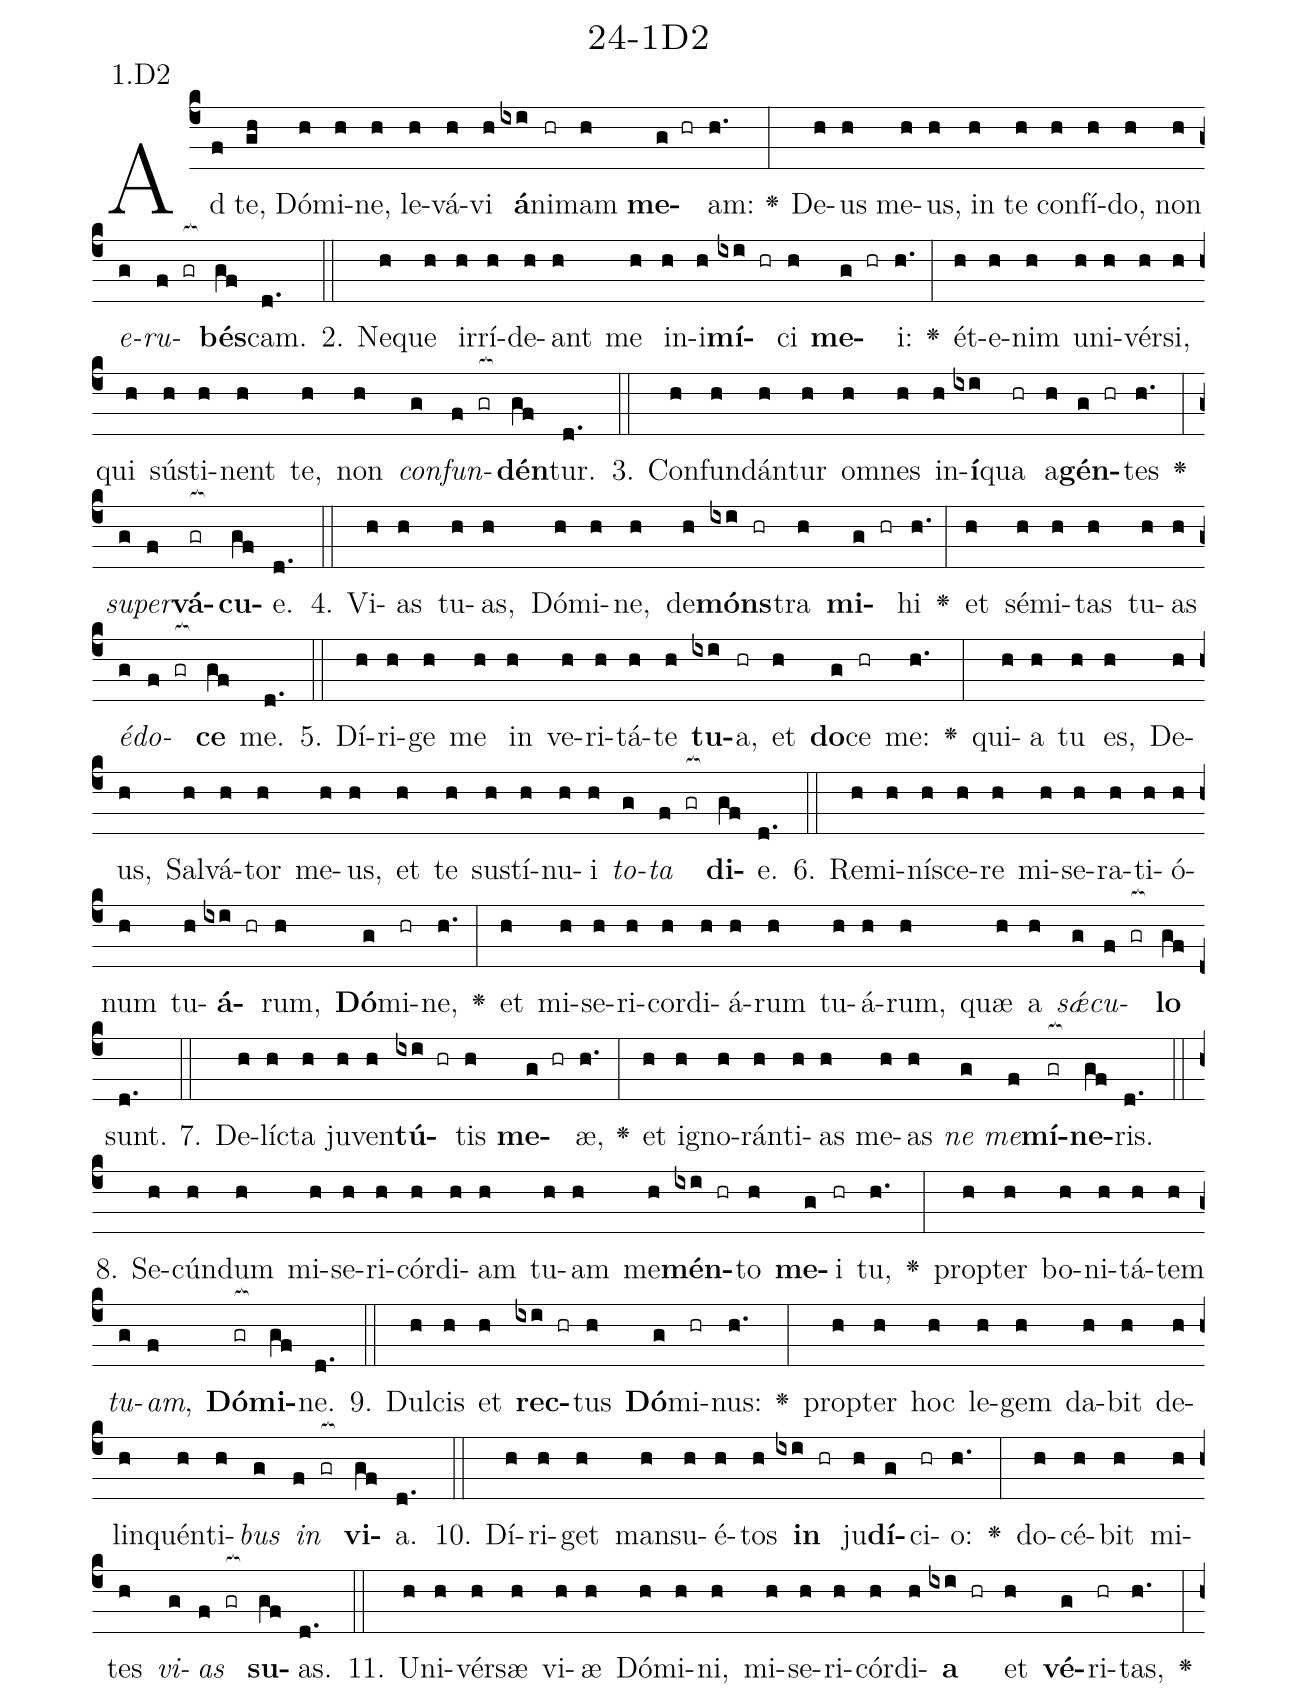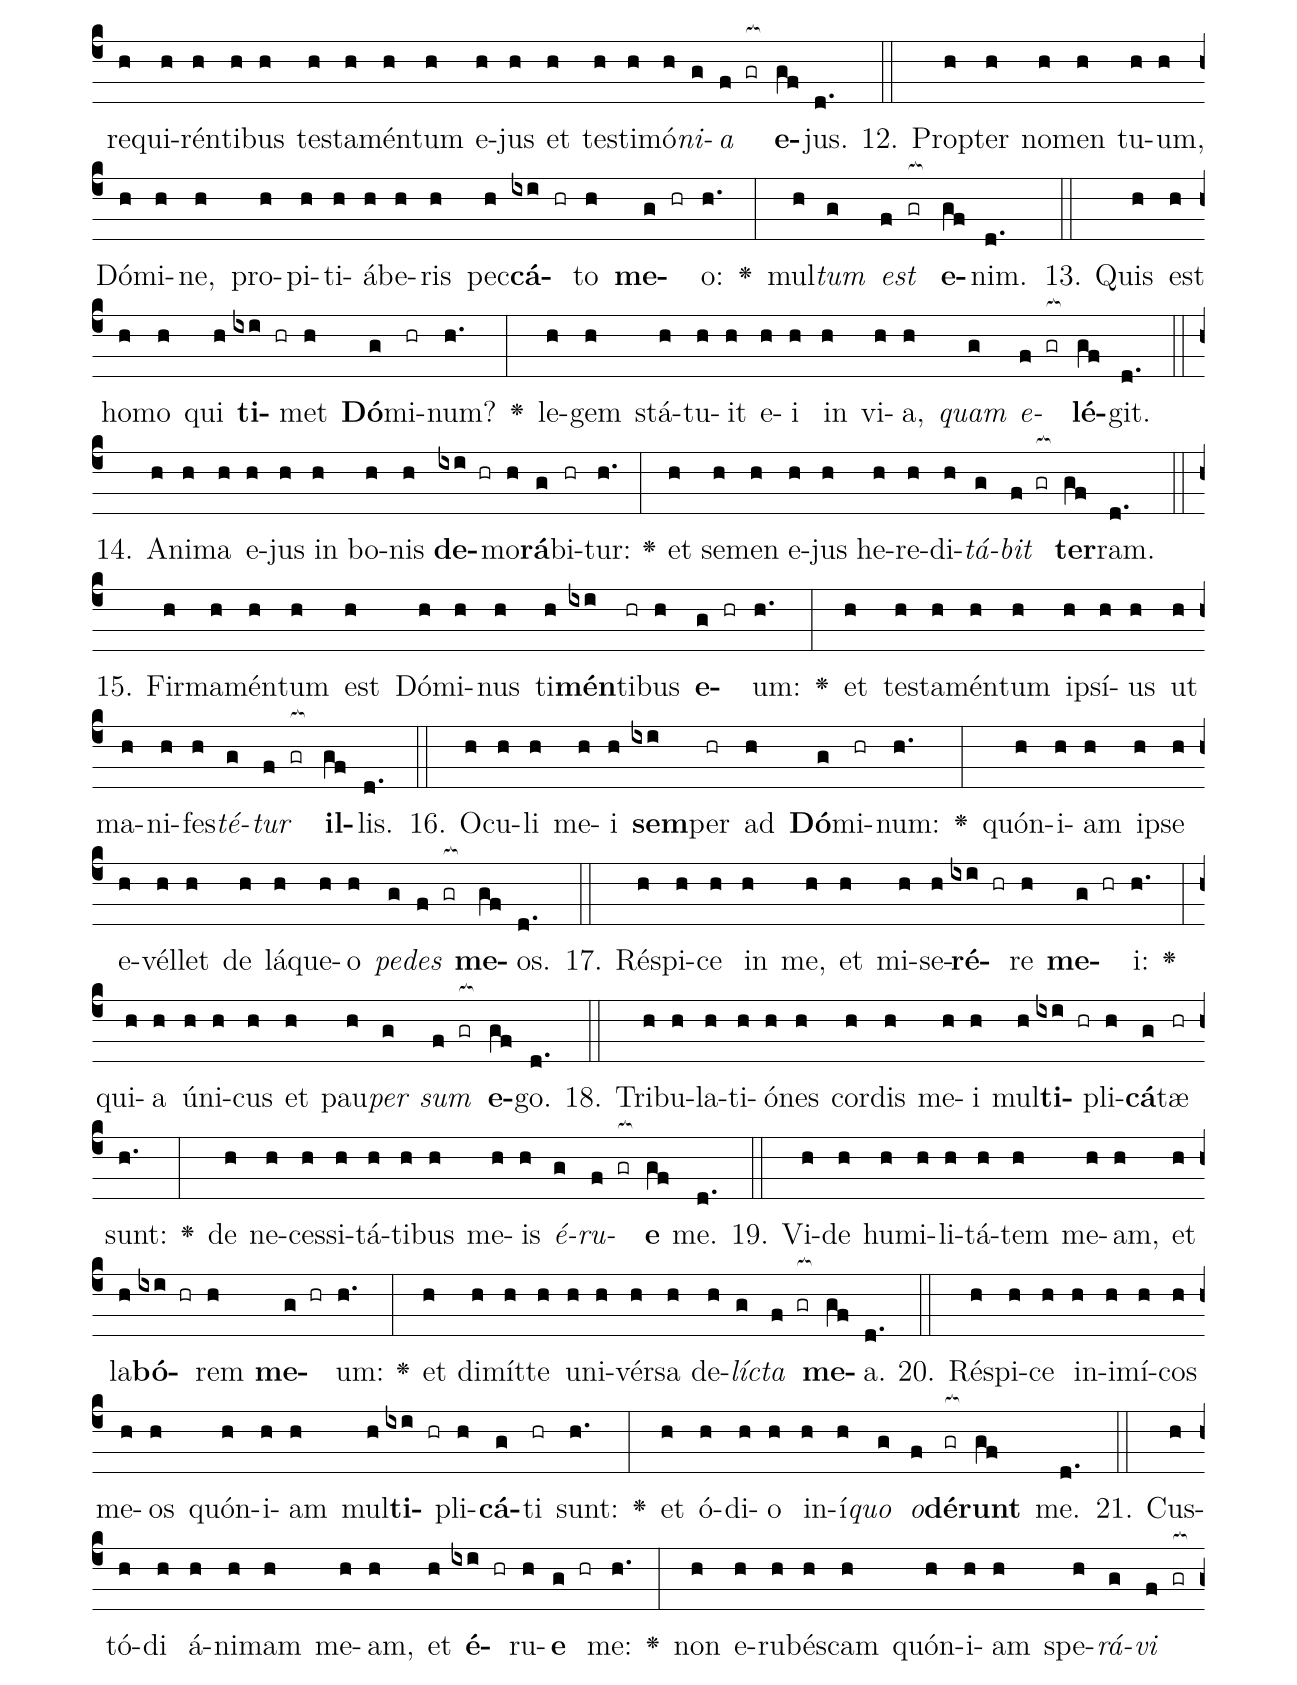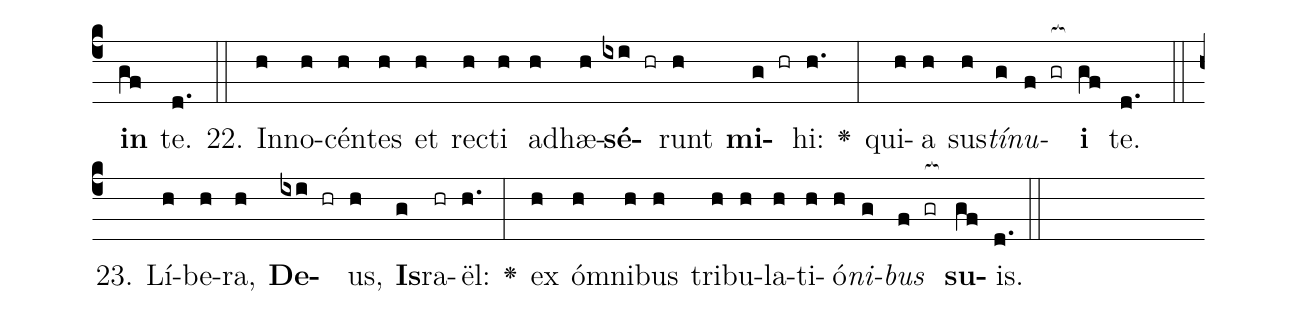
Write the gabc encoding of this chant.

name: 24-1D2;
annotation: 1.D2;
%%
(c4)Ad(f) te,(gh) Dó(h)mi(h)ne,(h) le(h)vá(h)vi(h) <b>á</b>(ixi)ni(hr)mam(h) <b>me</b>(g hr)am:(h.) <v>\greheightstar</v>(:) De(h)us(h) me(h)us,(h) in(h) te(h) con(h)fí(h)do,(h) non(h) <i>e</i>(g)<i>ru</i>(f gr[ocb:1{])<b>bés</b>(gf[ocb:0}])cam.(d.) (::)
2. Ne(h)que(h) ir(h)rí(h)de(h)ant(h) me(h) in(h)i(h)<b>mí</b>(ixi hr)ci(h) <b>me</b>(g hr)i:(h.) <v>\greheightstar</v>(:) ét(h)e(h)nim(h) u(h)ni(h)vér(h)si,(h) qui(h) sús(h)ti(h)nent(h) te,(h) non(h) <i>con</i>(g)<i>fun</i>(f gr[ocb:1{])<b>dén</b>(gf[ocb:0}])tur.(d.) (::)
3. Con(h)fun(h)dán(h)tur(h) om(h)nes(h) in(h)<b>í</b>(ixi)qua(hr) a(h)<b>gén</b>(g hr)tes(h.) <v>\greheightstar</v>(:) <i>su</i>(g)<i>per</i>(f)<b>vá</b>(gr[ocb:1{])<b>cu</b>(gf[ocb:0}])e.(d.) (::)
4. Vi(h)as(h) tu(h)as,(h) Dó(h)mi(h)ne,(h) de(h)<b>móns</b>(ixi hr)tra(h) <b>mi</b>(g hr)hi(h.) <v>\greheightstar</v>(:) et(h) sé(h)mi(h)tas(h) tu(h)as(h) <i>é</i>(g)<i>do</i>(f gr[ocb:1{])<b>ce</b>(gf[ocb:0}]) me.(d.) (::)
5. Dí(h)ri(h)ge(h) me(h) in(h) ve(h)ri(h)tá(h)te(h) <b>tu</b>(ixi)a,(hr) et(h) <b>do</b>(g)ce(hr) me:(h.) <v>\greheightstar</v>(:) qui(h)a(h) tu(h) es,(h) De(h)us,(h) Sal(h)vá(h)tor(h) me(h)us,(h) et(h) te(h) sus(h)tí(h)nu(h)i(h) <i>to</i>(g)<i>ta</i>(f gr[ocb:1{]) <b>di</b>(gf[ocb:0}])e.(d.) (::)
6. Re(h)mi(h)ní(h)sce(h)re(h) mi(h)se(h)ra(h)ti(h)ó(h)num(h) tu(h)<b>á</b>(ixi hr)rum,(h) <b>Dó</b>(g)mi(hr)ne,(h.) <v>\greheightstar</v>(:) et(h) mi(h)se(h)ri(h)cor(h)di(h)á(h)rum(h) tu(h)á(h)rum,(h) quæ(h) a(h) <i>sǽ</i>(g)<i>cu</i>(f gr[ocb:1{])<b>lo</b>(gf[ocb:0}]) sunt.(d.) (::)
7. De(h)líc(h)ta(h) ju(h)ven(h)<b>tú</b>(ixi hr)tis(h) <b>me</b>(g hr)æ,(h.) <v>\greheightstar</v>(:) et(h) i(h)gno(h)rán(h)ti(h)as(h) me(h)as(h) <i>ne</i>(g) <i>me</i>(f)<b>mí</b>(gr[ocb:1{])<b>ne</b>(gf[ocb:0}])ris.(d.) (::)
8. Se(h)cún(h)dum(h) mi(h)se(h)ri(h)cór(h)di(h)am(h) tu(h)am(h) me(h)<b>mén</b>(ixi hr)to(h) <b>me</b>(g)i(hr) tu,(h.) <v>\greheightstar</v>(:) prop(h)ter(h) bo(h)ni(h)tá(h)tem(h) <i>tu</i>(g)<i>am</i>,(f) <b>Dó</b>(gr[ocb:1{])<b>mi</b>(gf[ocb:0}])ne.(d.) (::)
9. Dul(h)cis(h) et(h) <b>rec</b>(ixi hr)tus(h) <b>Dó</b>(g)mi(hr)nus:(h.) <v>\greheightstar</v>(:) prop(h)ter(h) hoc(h) le(h)gem(h) da(h)bit(h) de(h)lin(h)quén(h)ti(h)<i>bus</i>(g) <i>in</i>(f gr[ocb:1{]) <b>vi</b>(gf[ocb:0}])a.(d.) (::)
10. Dí(h)ri(h)get(h) man(h)su(h)é(h)tos(h) <b>in</b>(ixi hr) ju(h)<b>dí</b>(g)ci(hr)o:(h.) <v>\greheightstar</v>(:) do(h)cé(h)bit(h) mi(h)tes(h) <i>vi</i>(g)<i>as</i>(f gr[ocb:1{]) <b>su</b>(gf[ocb:0}])as.(d.) (::)
11. U(h)ni(h)vér(h)sæ(h) vi(h)æ(h) Dó(h)mi(h)ni,(h) mi(h)se(h)ri(h)cór(h)di(h)<b>a</b>(ixi hr) et(h) <b>vé</b>(g)ri(hr)tas,(h.) <v>\greheightstar</v>(:) re(h)qui(h)rén(h)ti(h)bus(h) tes(h)ta(h)mén(h)tum(h) e(h)jus(h) et(h) tes(h)ti(h)mó(h)<i>ni</i>(g)<i>a</i>(f gr[ocb:1{]) <b>e</b>(gf[ocb:0}])jus.(d.) (::)
12. Prop(h)ter(h) no(h)men(h) tu(h)um,(h) Dó(h)mi(h)ne,(h) pro(h)pi(h)ti(h)á(h)be(h)ris(h) pec(h)<b>cá</b>(ixi hr)to(h) <b>me</b>(g hr)o:(h.) <v>\greheightstar</v>(:) mul(h)<i>tum</i>(g) <i>est</i>(f gr[ocb:1{]) <b>e</b>(gf[ocb:0}])nim.(d.) (::)
13. Quis(h) est(h) ho(h)mo(h) qui(h) <b>ti</b>(ixi hr)met(h) <b>Dó</b>(g)mi(hr)num?(h.) <v>\greheightstar</v>(:) le(h)gem(h) stá(h)tu(h)it(h) e(h)i(h) in(h) vi(h)a,(h) <i>quam</i>(g) <i>e</i>(f gr[ocb:1{])<b>lé</b>(gf[ocb:0}])git.(d.) (::)
14. A(h)ni(h)ma(h) e(h)jus(h) in(h) bo(h)nis(h) <b>de</b>(ixi hr)mo(h)<b>rá</b>(g)bi(hr)tur:(h.) <v>\greheightstar</v>(:) et(h) se(h)men(h) e(h)jus(h) he(h)re(h)di(h)<i>tá</i>(g)<i>bit</i>(f gr[ocb:1{]) <b>ter</b>(gf[ocb:0}])ram.(d.) (::)
15. Fir(h)ma(h)mén(h)tum(h) est(h) Dó(h)mi(h)nus(h) ti(h)<b>mén</b>(ixi)ti(hr)bus(h) <b>e</b>(g hr)um:(h.) <v>\greheightstar</v>(:) et(h) tes(h)ta(h)mén(h)tum(h) ip(h)sí(h)us(h) ut(h) ma(h)ni(h)fes(h)<i>té</i>(g)<i>tur</i>(f gr[ocb:1{]) <b>il</b>(gf[ocb:0}])lis.(d.) (::)
16. O(h)cu(h)li(h) me(h)i(h) <b>sem</b>(ixi)per(hr) ad(h) <b>Dó</b>(g)mi(hr)num:(h.) <v>\greheightstar</v>(:) quón(h)i(h)am(h) ip(h)se(h) e(h)vél(h)let(h) de(h) lá(h)que(h)o(h) <i>pe</i>(g)<i>des</i>(f gr[ocb:1{]) <b>me</b>(gf[ocb:0}])os.(d.) (::)
17. Ré(h)spi(h)ce(h) in(h) me,(h) et(h) mi(h)se(h)<b>ré</b>(ixi hr)re(h) <b>me</b>(g hr)i:(h.) <v>\greheightstar</v>(:) qui(h)a(h) ú(h)ni(h)cus(h) et(h) pau(h)<i>per</i>(g) <i>sum</i>(f gr[ocb:1{]) <b>e</b>(gf[ocb:0}])go.(d.) (::)
18. Tri(h)bu(h)la(h)ti(h)ó(h)nes(h) cor(h)dis(h) me(h)i(h) mul(h)<b>ti</b>(ixi hr)pli(h)<b>cá</b>(g)tæ(hr) sunt:(h.) <v>\greheightstar</v>(:) de(h) ne(h)ces(h)si(h)tá(h)ti(h)bus(h) me(h)is(h) <i>é</i>(g)<i>ru</i>(f gr[ocb:1{])<b>e</b>(gf[ocb:0}]) me.(d.) (::)
19. Vi(h)de(h) hu(h)mi(h)li(h)tá(h)tem(h) me(h)am,(h) et(h) la(h)<b>bó</b>(ixi hr)rem(h) <b>me</b>(g hr)um:(h.) <v>\greheightstar</v>(:) et(h) di(h)mít(h)te(h) u(h)ni(h)vér(h)sa(h) de(h)<i>líc</i>(g)<i>ta</i>(f gr[ocb:1{]) <b>me</b>(gf[ocb:0}])a.(d.) (::)
20. Ré(h)spi(h)ce(h) in(h)i(h)mí(h)cos(h) me(h)os(h) quón(h)i(h)am(h) mul(h)<b>ti</b>(ixi hr)pli(h)<b>cá</b>(g)ti(hr) sunt:(h.) <v>\greheightstar</v>(:) et(h) ó(h)di(h)o(h) in(h)í(h)<i>quo</i>(g) <i>o</i>(f)<b>dé</b>(gr[ocb:1{])<b>runt</b>(gf[ocb:0}]) me.(d.) (::)
21. Cus(h)tó(h)di(h) á(h)ni(h)mam(h) me(h)am,(h) et(h) <b>é</b>(ixi hr)ru(h)<b>e</b>(g hr) me:(h.) <v>\greheightstar</v>(:) non(h) e(h)ru(h)bés(h)cam(h) quón(h)i(h)am(h) spe(h)<i>rá</i>(g)<i>vi</i>(f gr[ocb:1{]) <b>in</b>(gf[ocb:0}]) te.(d.) (::)
22. In(h)no(h)cén(h)tes(h) et(h) rec(h)ti(h) ad(h)hæ(h)<b>sé</b>(ixi hr)runt(h) <b>mi</b>(g hr)hi:(h.) <v>\greheightstar</v>(:) qui(h)a(h) sus(h)<i>tí</i>(g)<i>nu</i>(f gr[ocb:1{])<b>i</b>(gf[ocb:0}]) te.(d.) (::)
23. Lí(h)be(h)ra,(h) <b>De</b>(ixi hr)us,(h) <b>Is</b>(g)ra(hr)ël:(h.) <v>\greheightstar</v>(:) ex(h) óm(h)ni(h)bus(h) tri(h)bu(h)la(h)ti(h)ó(h)<i>ni</i>(g)<i>bus</i>(f gr[ocb:1{]) <b>su</b>(gf[ocb:0}])is.(d.) (::)
